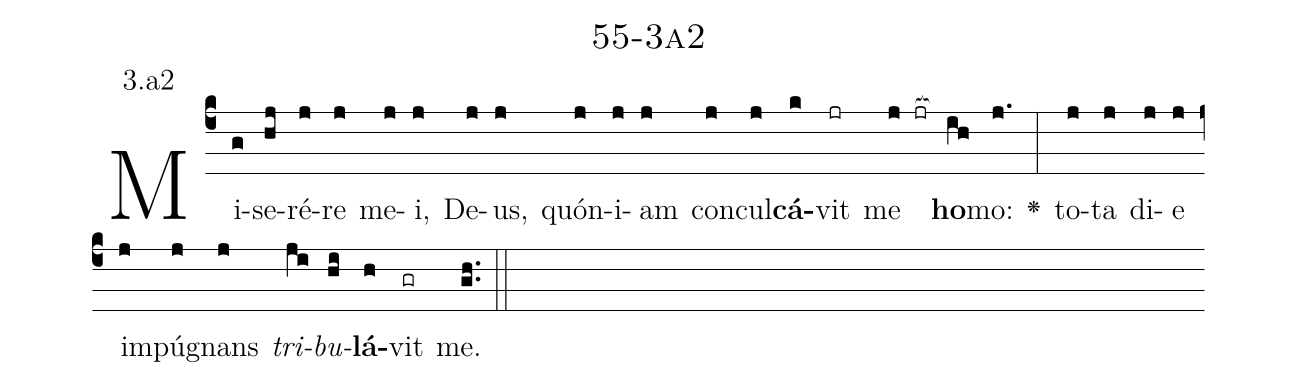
name: 55-3a2;
annotation: 3.a2;
%%
(c4)Mi(g)se(hj)ré(j)re(j) me(j)i,(j) De(j)us,(j) quón(j)i(j)am(j) con(j)cul(j)<b>cá</b>(k)vit(jr) me(j jr[ocb:1{]) <b>ho</b>(ih[ocb:0}])mo:(j.) <v>\greheightstar</v>(:) to(j)ta(j) di(j)e(j) im(j)pú(j)gnans(j) <i>tri</i>(ji)<i>bu</i>(hi)<b>lá</b>(h)vit(gr) me.(gh..) (::)


%E(j) u(j) o(ji) u(hi) a(h) e.(gh..) (::)
